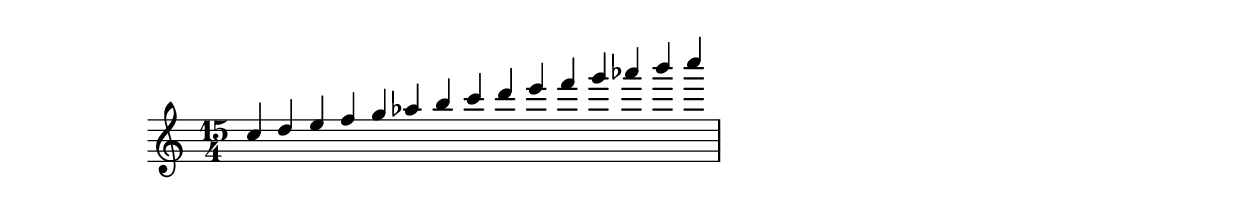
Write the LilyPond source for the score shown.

\version "2.18.2" \score { \new Staff << \new Voice { \set midiInstrument = #"piano" \voiceOne
 \key c \major \time 15/4
\override Voice.TextScript.font-size = #-4
 { c'' d'' e'' f'' g'' aes'' b'' c''' d''' e''' f''' g''' aes''' b''' c''''  } 
 } >> \layout { } \midi { \context { \Staff \remove "Staff_performer" }
\context { \Voice \consists "Staff_performer" } \tempo 2 = 60 } }
\paper{oddHeaderMarkup = ##f oddFooterMarkup = ##f}
